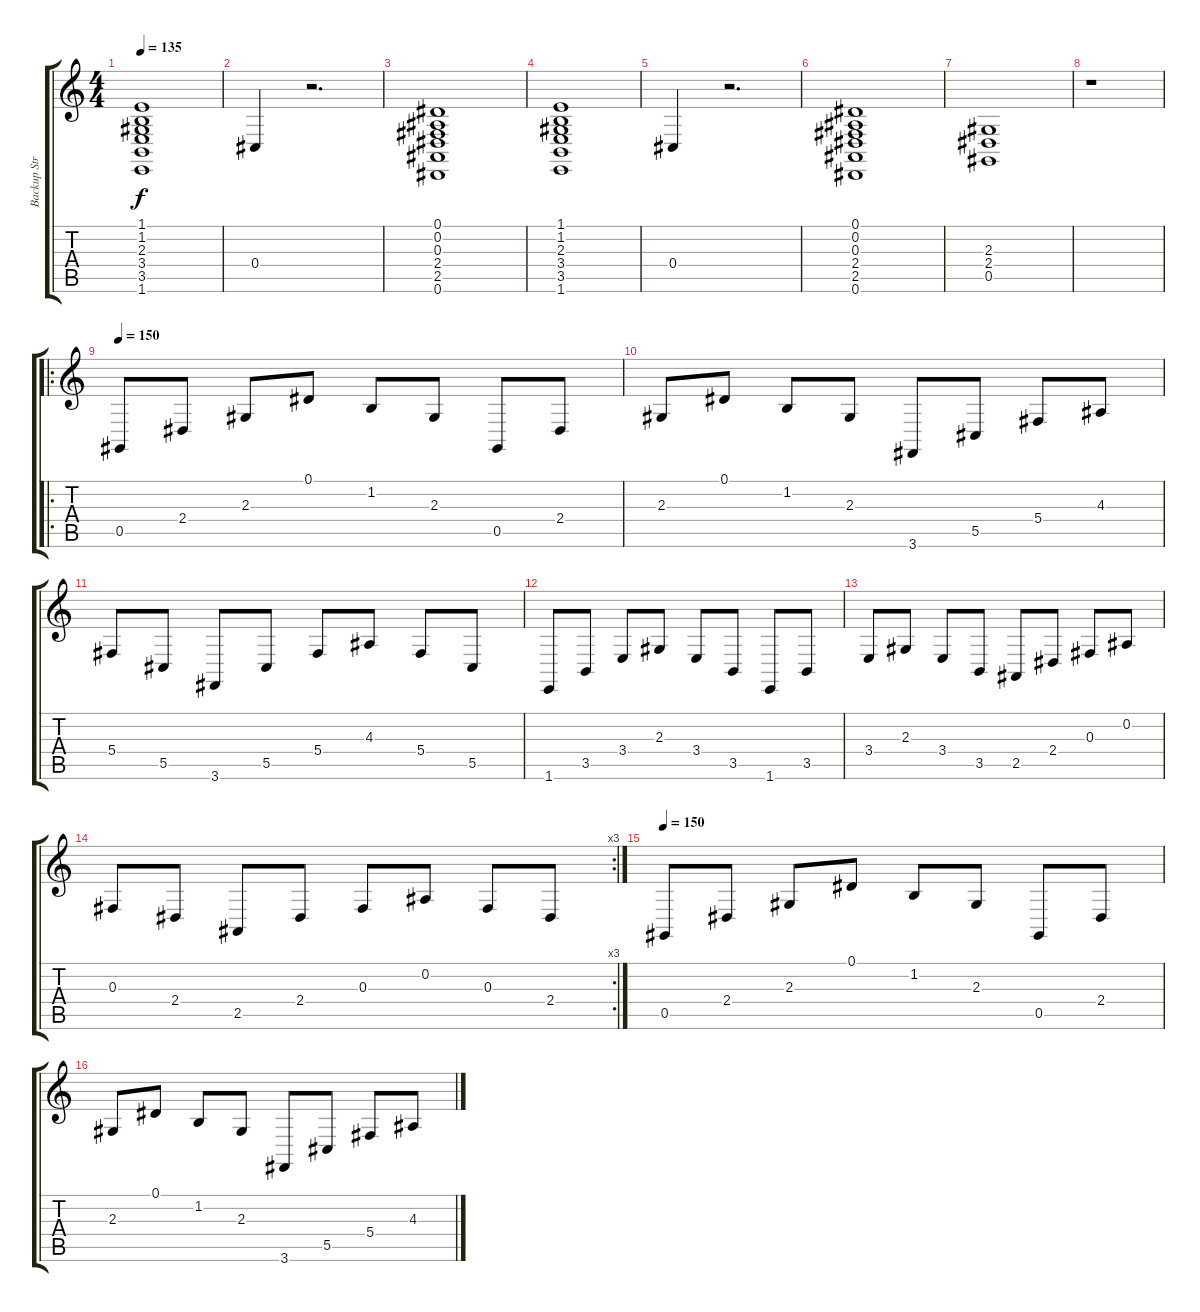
\track ("Backup Strings" "Backup Str") {instrument tremolostrings}
\staff {score tabs}
\tuning (Eb4 Bb3 Gb3 Db3 Ab2 Eb2) {hide}
\ts (4 4)
\tempo 135
\clef g2
\ks c
(1.1 1.2 2.3 3.4 3.5 1.6).1{dy f} |
0.4.4 r.2{d} |
(0.1 0.2 0.3 2.4 2.5 0.6).1 |
(1.1 1.2 2.3 3.4 3.5 1.6).1 |
0.4.4 r.2{d} |
(0.1 0.2 0.3 2.4 2.5 0.6).1 |
(2.3 2.4 0.5).1 |
r.1 |
\ro
\tempo 150
0.5.8 2.4.8 2.3.8 0.1.8 1.2.8 2.3.8 0.5.8 2.4.8 |
2.3.8 0.1.8 1.2.8 2.3.8 3.6.8 5.5.8 5.4.8 4.3.8 |
5.4.8 5.5.8 3.6.8 5.5.8 5.4.8 4.3.8 5.4.8 5.5.8 |
1.6.8 3.5.8 3.4.8 2.3.8 3.4.8 3.5.8 1.6.8 3.5.8 |
3.4.8 2.3.8 3.4.8 3.5.8 2.5.8 2.4.8 0.3.8 0.2.8 |
\rc 3
0.3.8 2.4.8 2.5.8 2.4.8 0.3.8 0.2.8 0.3.8 2.4.8 |
\tempo 150
0.5.8 2.4.8 2.3.8 0.1.8 1.2.8 2.3.8 0.5.8 2.4.8 |
2.3.8 0.1.8 1.2.8 2.3.8 3.6.8 5.5.8 5.4.8 4.3.8
